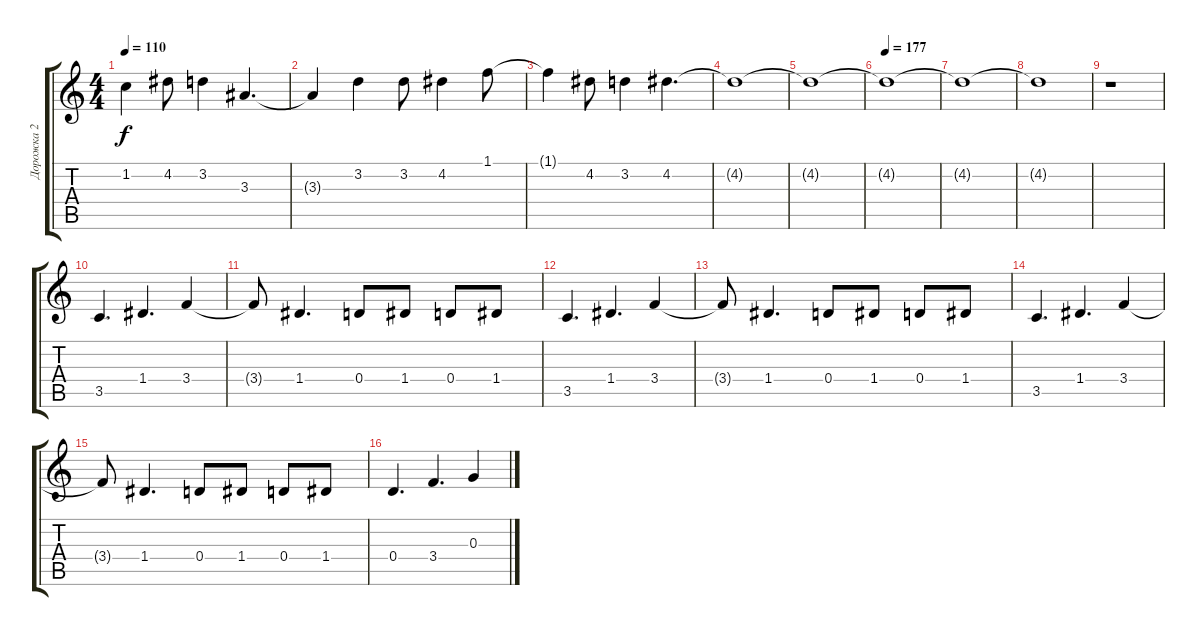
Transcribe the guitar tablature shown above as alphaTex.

\track ("Дорожка 2" "Дорожка 2") {instrument overdrivenguitar}
\staff {score tabs}
\tuning (E4 B3 G3 D3 A2 E2) {hide}
\ts (4 4)
\tempo 110
\clef g2
\ks c
1.2{t}.4{dy f} 4.2.8 3.2.4 3.3.4{d} |
3.3{t}.4 3.2.4 3.2.8 4.2.4 1.1.8 |
1.1{t}.4 4.2.8 3.2.4 4.2.4{d} |
4.2{t}.1 |
4.2{t}.1 |
\tempo 177
4.2{t}.1 |
4.2{t}.1 |
4.2{t}.1 |
r.1 |
3.5.4{d} 1.4.4{d} 3.4.4 |
3.4{t}.8 1.4.4{d} 0.4.8 1.4.8 0.4.8 1.4.8 |
3.5.4{d} 1.4.4{d} 3.4.4 |
3.4{t}.8 1.4.4{d} 0.4.8 1.4.8 0.4.8 1.4.8 |
3.5.4{d} 1.4.4{d} 3.4.4 |
3.4{t}.8 1.4.4{d} 0.4.8 1.4.8 0.4.8 1.4.8 |
0.4.4{d} 3.4.4{d} 0.3.4
